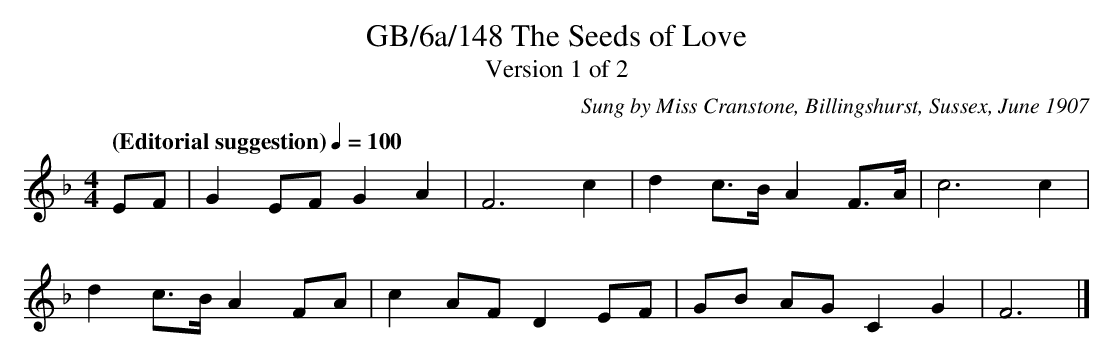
X:1
T:GB/6a/148 The Seeds of Love
T:Version 1 of 2
C:Sung by Miss Cranstone, Billingshurst, Sussex, June 1907
M:4/4
L:1/8
Q:"(Editorial suggestion)" 1/4=100
K:F
EF | G2 EF G2 A2 | F6 c2 | d2 c>B A2 F>A | c6 c2 |
d2 c>B A2 FA | c2 AF D2 EF | GB AG C2 G2 | F6 |]
